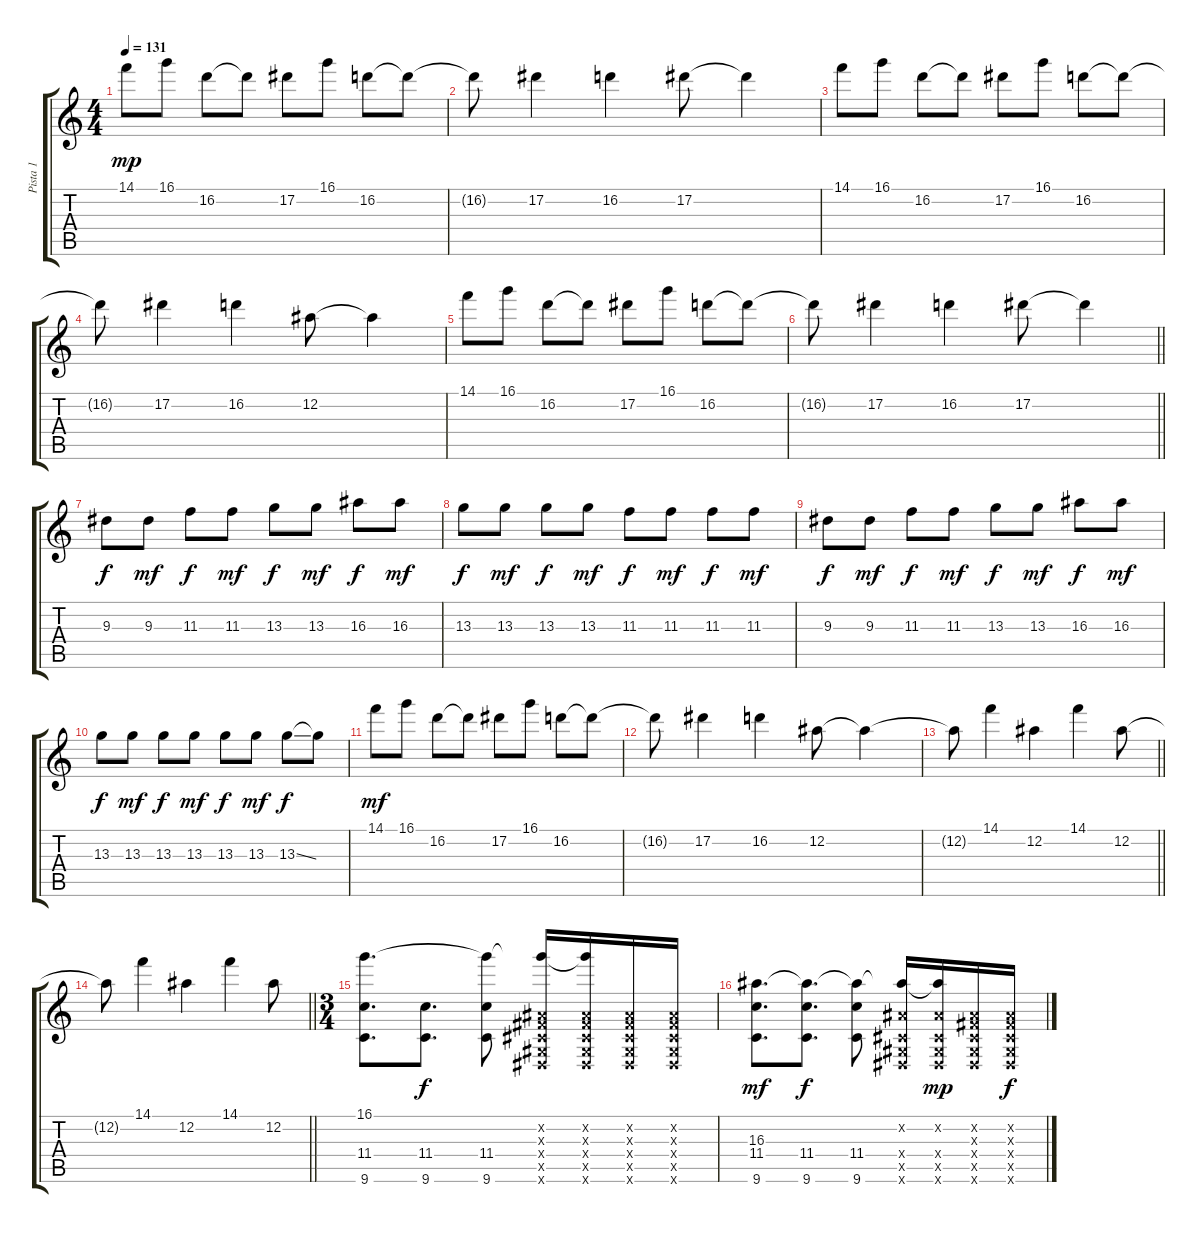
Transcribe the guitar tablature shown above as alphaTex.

\track ("Pista 1" "Pista 1") {instrument distortionguitar}
\staff {score tabs}
\tuning (Eb4 Bb3 Gb3 Db3 Ab2 Eb2) {hide}
\ts (4 4)
\tempo 131
\clef g2
\ks c
14.1.8{dy mp} 16.1.8 16.2.8 16.2{t}.8 17.2.8 16.1.8 16.2.8 16.2{t}.8 |
16.2{t}.8 17.2.4 16.2.4 17.2.8 17.2{t}.4 |
14.1.8 16.1.8 16.2.8 16.2{t}.8 17.2.8 16.1.8 16.2.8 16.2{t}.8 |
16.2{t}.8 17.2.4 16.2.4 12.2.8 12.2{t}.4 |
14.1.8 16.1.8 16.2.8 16.2{t}.8 17.2.8 16.1.8 16.2.8 16.2{t}.8 |
\barLineRight lightlight
16.2{t}.8 17.2.4 16.2.4 17.2.8 17.2{t}.4 |
9.3.8{dy f} 9.3.8{dy mf} 11.3.8{dy f} 11.3.8{dy mf} 13.3.8{dy f} 13.3.8{dy mf} 16.3.8{dy f} 16.3.8{dy mf} |
13.3.8{dy f} 13.3.8{dy mf} 13.3.8{dy f} 13.3.8{dy mf} 11.3.8{dy f} 11.3.8{dy mf} 11.3.8{dy f} 11.3.8{dy mf} |
9.3.8{dy f} 9.3.8{dy mf} 11.3.8{dy f} 11.3.8{dy mf} 13.3.8{dy f} 13.3.8{dy mf} 16.3.8{dy f} 16.3.8{dy mf} |
13.3.8{dy f} 13.3.8{dy mf} 13.3.8{dy f} 13.3.8{dy mf} 13.3.8{dy f} 13.3.8{dy mf} 13.3{ss}.8{dy f} 13.3{t}.8 |
14.1.8{dy mf} 16.1.8 16.2.8 16.2{t}.8 17.2.8 16.1.8 16.2.8 16.2{t}.8 |
16.2{t}.8 17.2.4 16.2.4 12.2.8 12.2{t}.4 |
\barLineRight lightlight
12.2{t}.8 14.1.4 12.2.4 14.1.4 12.2.8 |
\barLineRight lightlight
12.2{t}.8 14.1.4 12.2.4 14.1.4 12.2.8 |
\ts (3 4)
\section ("" "")
(16.1 11.4 9.6).8{d balance 10 instrument distortionguitar} (11.4 9.6).8{d dy f} (16.1{t} 11.4 9.6).8 (16.1{t} 0.2{x} 0.3{x} 0.4{x} 0.5{x} 0.6{x}).16 (16.1{t} 0.2{x} 0.3{x} 0.4{x} 0.5{x} 0.6{x}).16 (0.2{x} 0.3{x} 0.4{x} 0.5{x} 0.6{x}).16 (0.2{x} 0.3{x} 0.4{x} 0.5{x} 0.6{x}).16 |
(16.3 11.4 9.6).8{d dy mf} (16.3{t} 11.4 9.6).8{d dy f} (16.3{t} 11.4 9.6).8 (0.2{x} 16.3{t} 0.4{x} 0.5{x} 0.6{x}).16 (0.2{x} 16.3{t} 0.4{x} 0.5{x} 0.6{x}).16{dy mp} (0.2{x} 0.3{x} 0.4{x} 0.5{x} 0.6{x}).16 (0.2{x} 0.3{x} 0.4{x} 0.5{x} 0.6{x}).16{dy f}
